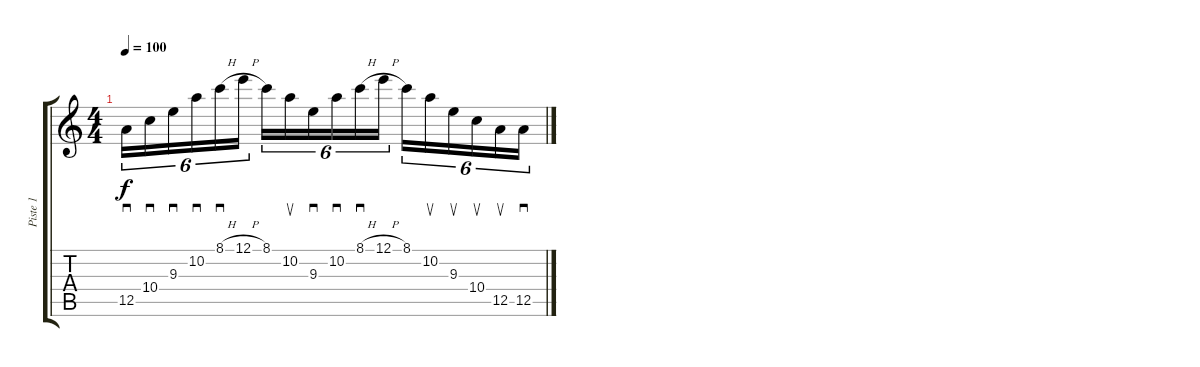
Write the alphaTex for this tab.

\track ("Piste 1" "Piste 1") {instrument acousticguitarnylon}
\staff {score tabs}
\tuning (E4 B3 G3 D3 A2 E2) {hide}
\ts (4 4)
\tempo 100
\clef g2
\ks c
12.5.16{sd tu (6 4) dy f instrument acousticguitarnylon} 10.4.16{sd tu (6 4)} 9.3.16{sd tu (6 4)} 10.2.16{sd tu (6 4)} 8.1{h}.16{sd tu (6 4)} 12.1{h}.16{tu (6 4)} 8.1.16{tu (6 4)} 10.2.16{su tu (6 4)} 9.3.16{sd tu (6 4)} 10.2.16{sd tu (6 4)} 8.1{h}.16{sd tu (6 4)} 12.1{h}.16{tu (6 4)} 8.1.16{tu (6 4)} 10.2.16{su tu (6 4)} 9.3.16{su tu (6 4)} 10.4.16{su tu (6 4)} 12.5.16{su tu (6 4)} 12.5.16{sd tu (6 4)}
